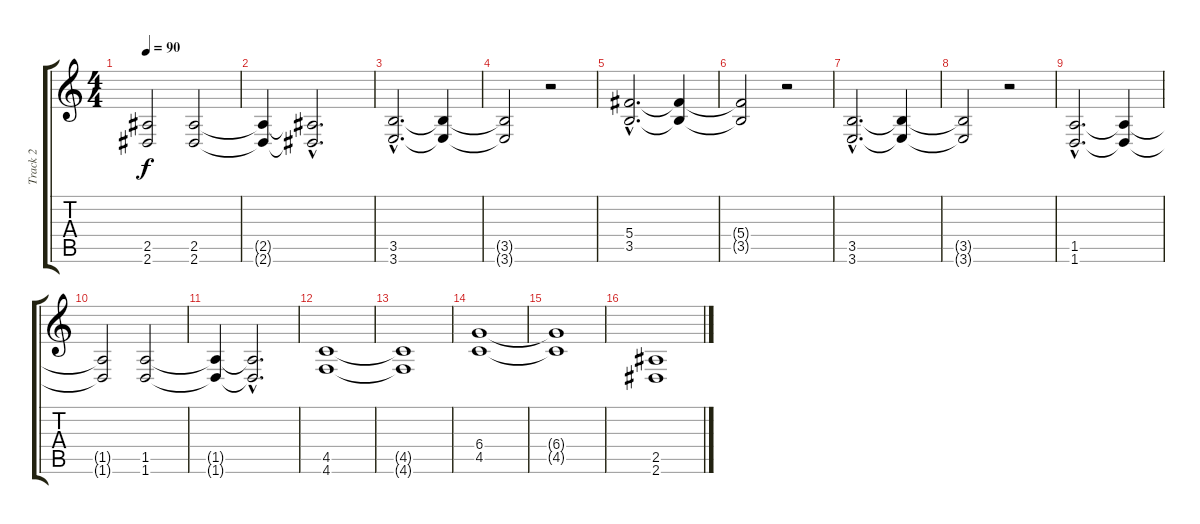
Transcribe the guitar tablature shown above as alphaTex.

\track ("Track 2" "Track 2") {instrument distortionguitar}
\staff {score tabs}
\tuning (Eb4 Bb3 Gb3 Db3 Ab2 Db2) {hide}
\ts (4 4)
\tempo 90
\clef g2
\ks c
(2.5{t} 2.6{t}).2{dy f} (2.5 2.6).2{volume 11} |
(2.5{t} 2.6{t}).4 (2.5{hac t} 2.6{hac t}).2{d volume 0} |
(3.5{hac} 3.6{hac}).2{d volume 11} (3.5{t} 3.6{t}).4{volume 0} |
(3.5{t} 3.6{t}).2 r.2 |
(5.4{hac} 3.5{hac}).2{d volume 11} (5.4{t} 3.5{t}).4 |
(5.4{t} 3.5{t}).2{volume 0} r.2 |
(3.5{hac} 3.6{hac}).2{d volume 11} (3.5{t} 3.6{t}).4{volume 0} |
(3.5{t} 3.6{t}).2 r.2 |
(1.5{hac} 1.6{hac}).2{d volume 11} (1.5{t} 1.6{t}).4{volume 0} |
(1.5{t} 1.6{t}).2 (1.5 1.6).2{volume 11} |
(1.5{t} 1.6{t}).4 (1.5{hac t} 1.6{hac t}).2{d volume 0} |
(4.5 4.6).1{volume 11} |
(4.5{t} 4.6{t}).1{volume 0} |
(6.4 4.5).1{volume 11} |
(6.4{t} 4.5{t}).1{volume 0} |
(2.5 2.6).1{volume 11}
